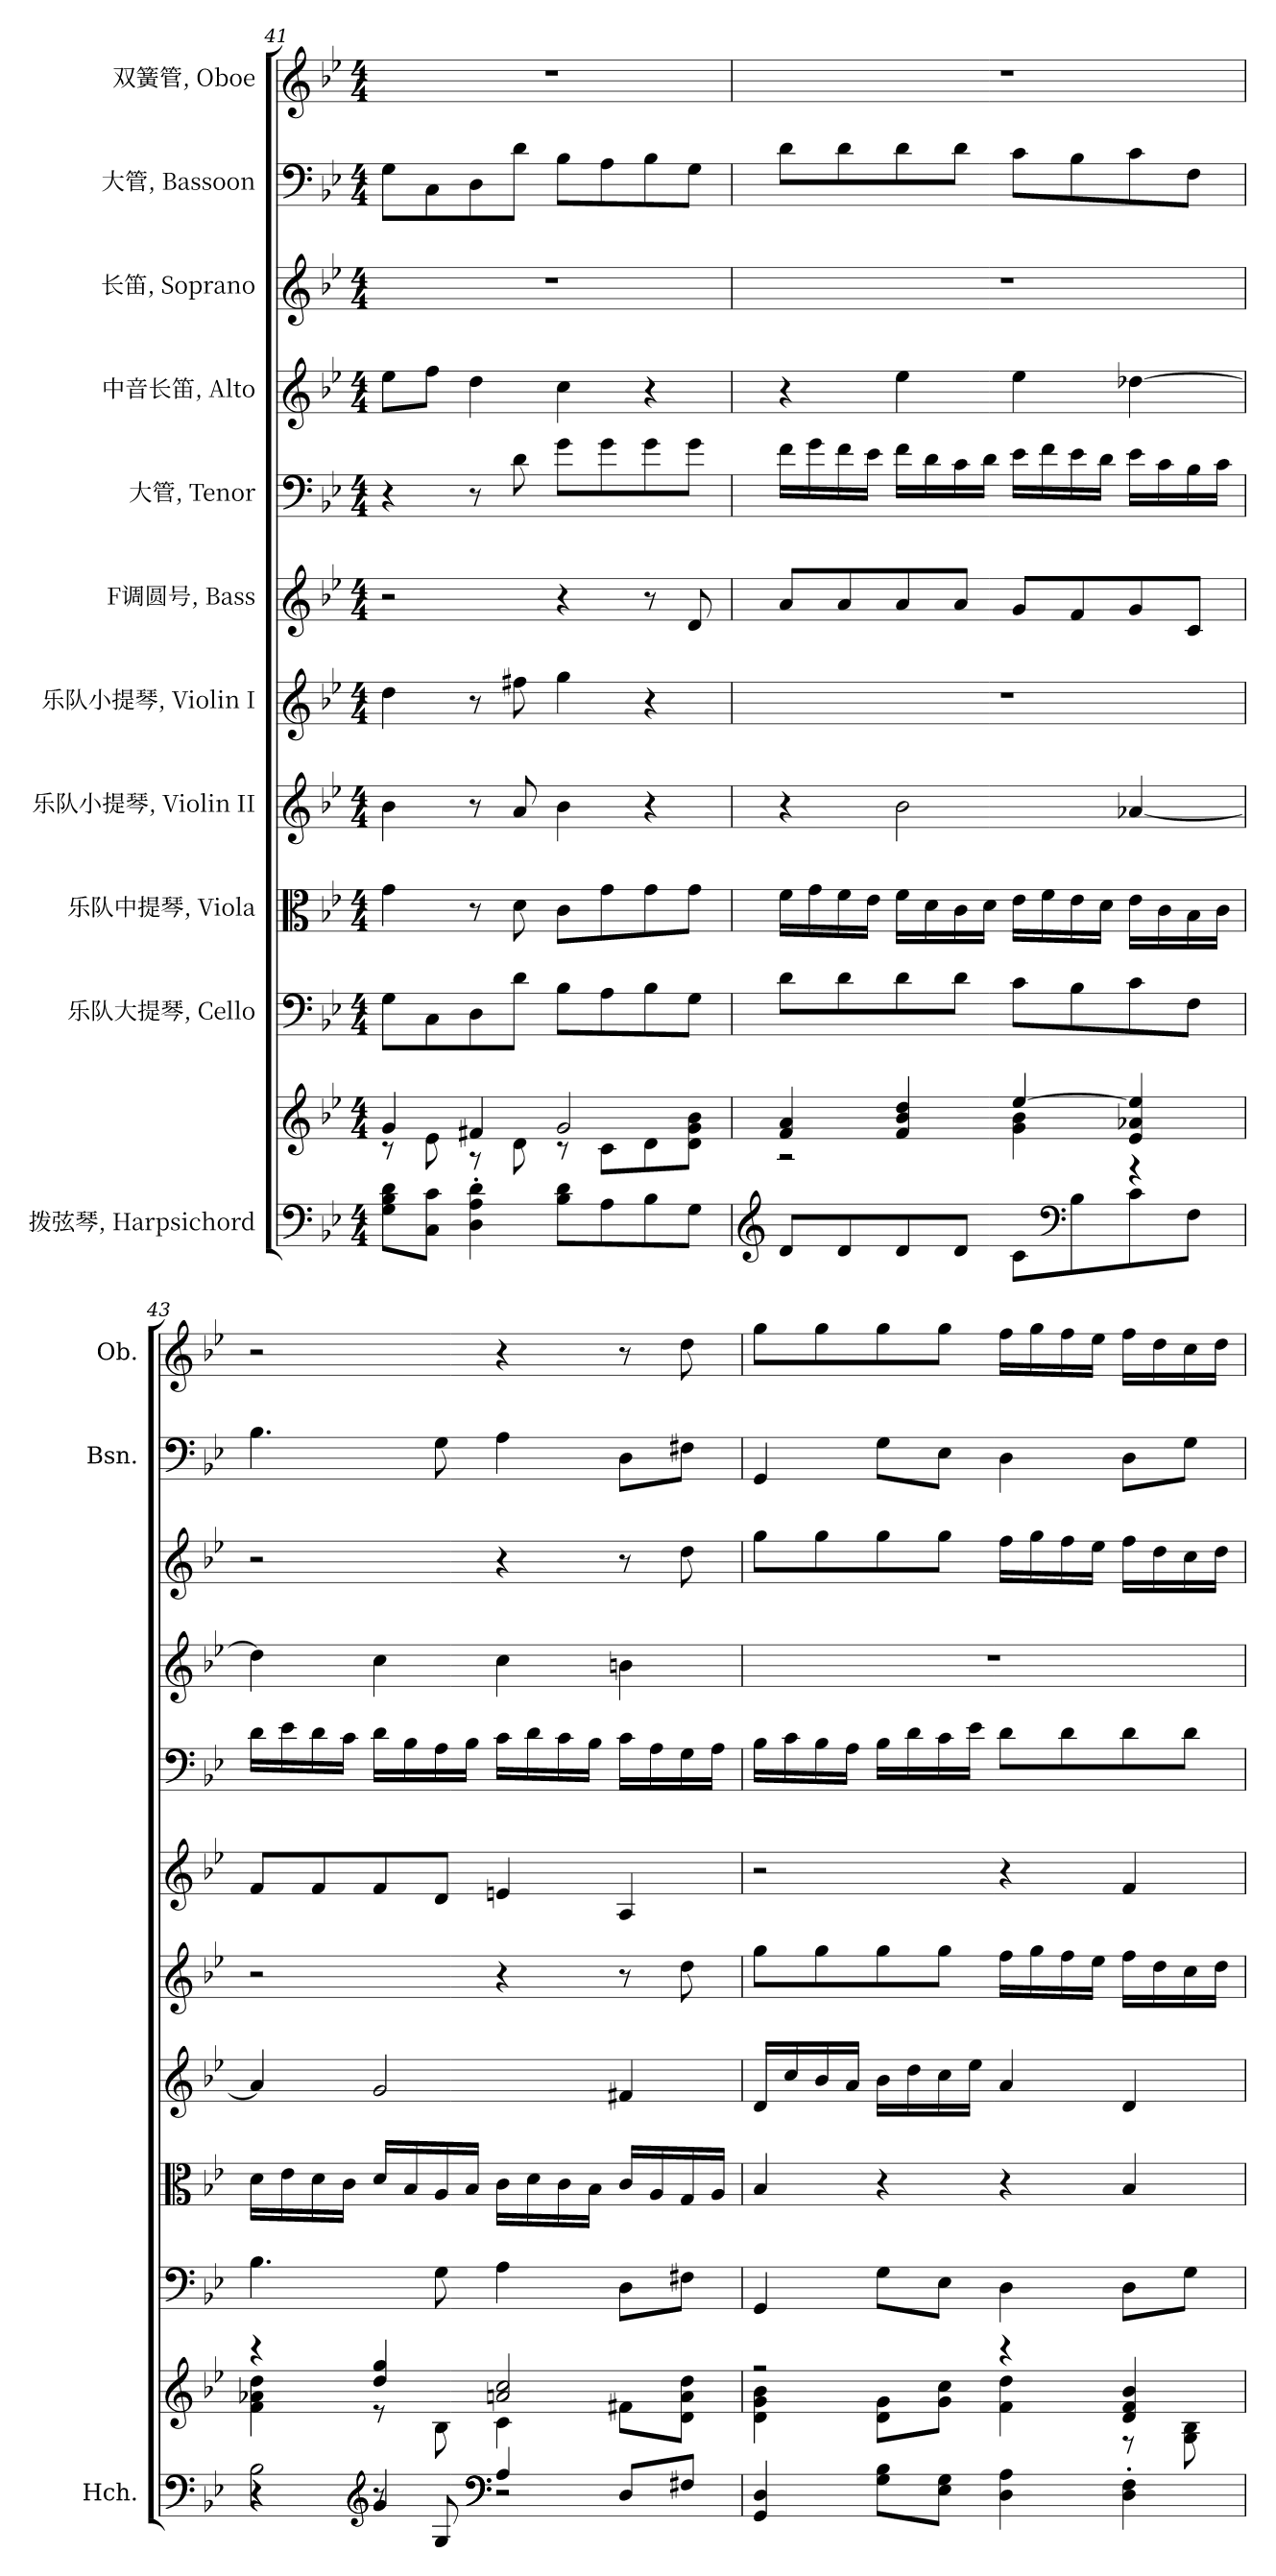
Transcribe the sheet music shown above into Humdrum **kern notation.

**kern	**kern	**kern	**kern	**kern	**kern	**kern	**kern	**kern	**kern	**kern	**kern
*part11	*part11	*part10	*part9	*part8	*part7	*part6	*part5	*part4	*part3	*part2	*part1
*staff12	*staff11	*staff10	*staff9	*staff8	*staff7	*staff6	*staff5	*staff4	*staff3	*staff2	*staff1
*I"拨弦琴, Harpsichord	*	*I"乐队大提琴, Cello	*I"乐队中提琴, Viola	*I"乐队小提琴, Violin II	*I"乐队小提琴, Violin I	*I"F调圆号, Bass	*I"大管, Tenor	*I"中音长笛, Alto	*I"长笛, Soprano	*I"大管, Bassoon	*I"双簧管, Oboe
*I'Hch.	*	*	*	*	*	*	*	*	*	*I'Bsn.	*I'Ob.
*clefF4	*clefG2	*clefF4	*clefC3	*clefG2	*clefG2	*clefG2	*clefF4	*clefG2	*clefG2	*clefF4	*clefG2
*	*	*	*	*	*	*ITrd4c7	*	*ITrd3c5	*	*	*
*k[b-e-]	*k[b-e-]	*k[b-e-]	*k[b-e-]	*k[b-e-]	*k[b-e-]	*k[b-e-a-]	*k[b-e-]	*k[b-]	*k[b-e-]	*k[b-e-]	*k[b-e-]
*M4/4	*M4/4	*M4/4	*M4/4	*M4/4	*M4/4	*M4/4	*M4/4	*M4/4	*M4/4	*M4/4	*M4/4
=41	=41	=41	=41	=41	=41	=41	=41	=41	=41	=41	=41
*	*^	*	*	*	*	*	*	*	*	*	*
8G\ 8B-\ 8d\L	4g/	8r	8G\L	4g\	4b-\	4dd\	2r	4r	8b-\L	1r	8G\L	1r
8C\ 8c\J	.	8e-\	8C\	.	.	.	.	.	8cc\J	.	8C\	.
4D\' 4A\' 4d\'	4f#X/	8r	8D\	8r	8r	8r	.	8r	4a\	.	8D\	.
.	.	8d\	8d\J	8d\	8a/	8ff#X\	.	8d\	.	.	8d\J	.
8B-\ 8d\L	2g/	8r	8B-\L	8c\L	4b-\	4gg\	4r	8g\L	4g\	.	8B-\L	.
8A\	.	8c\L	8A\	8g\	.	.	.	8g\	.	.	8A\	.
8B-\	.	8d\	8B-\	8g\	4r	4r	8r	8g\	4r	.	8B-\	.
8G\J	.	8d\ 8g\ 8b-\J	8G\J	8g\J	.	.	8G/	8g\J	.	.	8G\J	.
!!LO:PB:g=z
=42	=42	=42	=42	=42	=42	=42	=42	=42	=42	=42	=42	=42
*clefG2	*	*	*	*	*	*	*	*	*	*	*	*
8d/L	4f/ 4a/	2r	8d\L	16f\LL	4r	1r	8d/L	16f\LL	4r	1r	8d\L	1r
.	.	.	.	16g\	.	.	.	16g\	.	.	.	.
8d/	.	.	8d\	16f\	.	.	8d/	16f\	.	.	8d\	.
.	.	.	.	16e-\JJ	.	.	.	16e-\JJ	.	.	.	.
8d/	4f/ 4b-/ 4dd/	.	8d\	16f\LL	2b-\	.	8d/	16f\LL	4b-\	.	8d\	.
.	.	.	.	16d\	.	.	.	16d\	.	.	.	.
8d/J	.	.	8d\J	16c\	.	.	8d/J	16c\	.	.	8d\J	.
.	.	.	.	16d\JJ	.	.	.	16d\JJ	.	.	.	.
8c\L	[4ee-/	4g\ 4b-\	8c\L	16e-\LL	.	.	8c/L	16e-\LL	4b-\	.	8c\L	.
.	.	.	.	16f\	.	.	.	16f\	.	.	.	.
*clefF4	*	*	*	*	*	*	*	*	*	*	*	*
8B-\	.	.	8B-\	16e-\	.	.	8B-/	16e-\	.	.	8B-\	.
.	.	.	.	16d\JJ	.	.	.	16d\JJ	.	.	.	.
8c\	4e-/ 4a-X/ 4ee-/]	4r	8c\	16e-\LL	[4a-X/	.	8c/	16e-\LL	[4a-X\	.	8c\	.
.	.	.	.	16c\	.	.	.	16c\	.	.	.	.
8F\J	.	.	8F\J	16B-\	.	.	8F/J	16B-\	.	.	8F\J	.
.	.	.	.	16c\JJ	.	.	.	16c\JJ	.	.	.	.
=43	=43	=43	=43	=43	=43	=43	=43	=43	=43	=43	=43	=43
*^	*	*	*	*	*	*	*	*	*	*	*	*
*	*^	*	*	*	*	*	*	*	*	*	*	*	*
4r	2B-\	4r	4r	4f\ 4a-X\ 4dd\	4.B-\	16d\LL	4a-/]	2r	8B-/L	16d\LL	4a-\]	2r	4.B-\	2r
.	.	.	.	.	.	16e-\	.	.	.	16e-\	.	.	.	.
.	.	.	.	.	.	16d\	.	.	8B-/	16d\	.	.	.	.
.	.	.	.	.	.	16c\JJ	.	.	.	16c\JJ	.	.	.	.
*clefG2	*	*	*	*	*	*	*	*	*	*	*	*	*	*
4g/	.	8r	4dd/ 4gg/	8r	.	16d/LL	2g/	.	8B-/	16d\LL	4g\	.	.	.
.	.	.	.	.	.	16B-/	.	.	.	16B-\	.	.	.	.
.	.	8G/	.	8B-\	8G\	16A/	.	.	8G/J	16A\	.	.	8G\	.
.	.	.	.	.	.	16B-/JJ	.	.	.	16B-\JJ	.	.	.	.
*clefF4	*	*	*	*	*	*	*	*	*	*	*	*	*	*
2r	2r	4A/	2an/ 2cc/	4c\	4A\	16c\LL	.	4r	4An/	16c\LL	4g\	4r	4A\	4r
.	.	.	.	.	.	16d\	.	.	.	16d\	.	.	.	.
.	.	.	.	.	.	16c\	.	.	.	16c\	.	.	.	.
.	.	.	.	.	.	16B-\JJ	.	.	.	16B-\JJ	.	.	.	.
.	.	8D/L	.	8f#X\L	8D\L	16c/LL	4f#X/	8r	4D/	16c\LL	4f#X\	8r	8D\L	8r
.	.	.	.	.	.	16A/	.	.	.	16A\	.	.	.	.
.	.	8F#X/J	.	8d\ 8a\ 8dd\J	8F#X\J	16G/	.	8dd\	.	16G\	.	8dd\	8F#X\J	8dd\
.	.	.	.	.	.	16A/JJ	.	.	.	16A\JJ	.	.	.	.
*v	*v	*v	*	*	*	*	*	*	*	*	*	*	*	*
!!LO:PB:g=z
=44	=44	=44	=44	=44	=44	=44	=44	=44	=44	=44	=44	=44
4GG/ 4D/	2r	4d\ 4g\ 4b-\	4GG/	4B-/	16d/LL	8gg\L	2r	16B-\LL	1r	8gg\L	4GG/	8gg\L
.	.	.	.	.	16cc/	.	.	16c\	.	.	.	.
.	.	.	.	.	16b-/	8gg\	.	16B-\	.	8gg\	.	8gg\
.	.	.	.	.	16a/JJ	.	.	16A\JJ	.	.	.	.
8G\ 8B-\L	.	8d\ 8g\L	8G\L	4r	16b-\LL	8gg\	.	16B-\LL	.	8gg\	8G\L	8gg\
.	.	.	.	.	16dd\	.	.	16d\	.	.	.	.
8E-\ 8G\J	.	8g\ 8cc\J	8E-\J	.	16cc\	8gg\J	.	16c\	.	8gg\J	8E-\J	8gg\J
.	.	.	.	.	16ee-\JJ	.	.	16e-\JJ	.	.	.	.
4D\ 4A\	4r	4f\ 4dd\	4D\	4r	4a/	16ff\LL	4r	8d\L	.	16ff\LL	4D\	16ff\LL
.	.	.	.	.	.	16gg\	.	.	.	16gg\	.	16gg\
.	.	.	.	.	.	16ff\	.	8d\	.	16ff\	.	16ff\
.	.	.	.	.	.	16ee-\JJ	.	.	.	16ee-\JJ	.	16ee-\JJ
4D\' 4F\'	4d/ 4f/ 4b-/	8r	8D\L	4B-/	4d/	16ff\LL	4B-/	8d\	.	16ff\LL	8D\L	16ff\LL
.	.	.	.	.	.	16dd\	.	.	.	16dd\	.	16dd\
.	.	8G\ 8B-\	8G\J	.	.	16cc\	.	8d\J	.	16cc\	8G\J	16cc\
.	.	.	.	.	.	16dd\JJ	.	.	.	16dd\JJ	.	16dd\JJ
*	*v	*v	*	*	*	*	*	*	*	*	*	*
=	=	=	=	=	=	=	=	=	=	=	=
*-	*-	*-	*-	*-	*-	*-	*-	*-	*-	*-	*-
